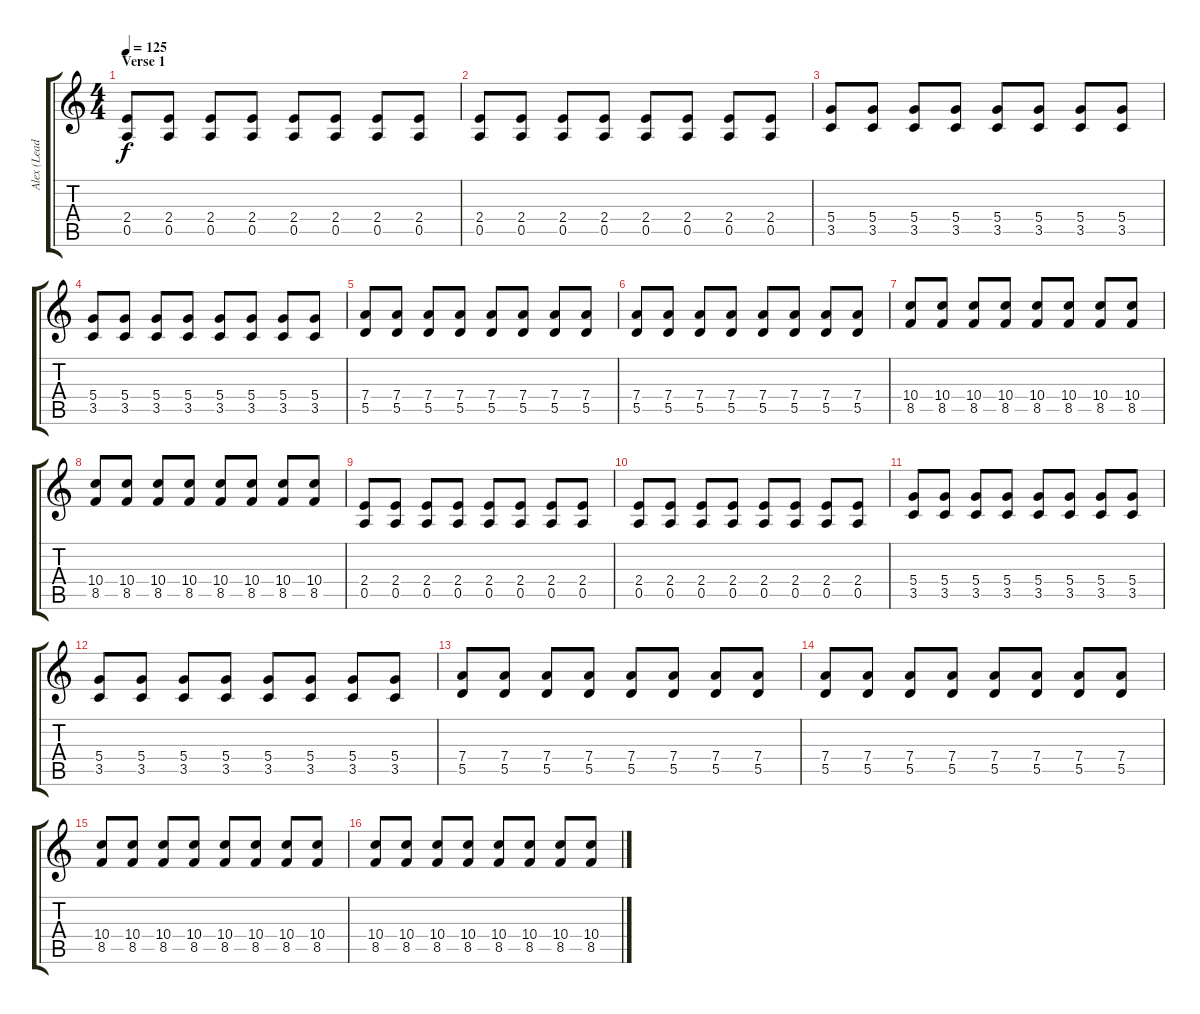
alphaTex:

\track ("Alex (Lead Guitar)" "Alex (Lead") {instrument electricguitarclean}
\staff {score tabs}
\tuning (E4 B3 G3 D3 A2 E2) {hide}
\ts (4 4)
\section ("" "Verse 1")
\tempo 125
\clef g2
\ks c
(2.4 0.5).8{dy f volume 6} (2.4 0.5).8 (2.4 0.5).8 (2.4 0.5).8 (2.4 0.5).8 (2.4 0.5).8 (2.4 0.5).8 (2.4 0.5).8 |
(2.4 0.5).8 (2.4 0.5).8 (2.4 0.5).8 (2.4 0.5).8 (2.4 0.5).8 (2.4 0.5).8 (2.4 0.5).8 (2.4 0.5).8 |
(5.4 3.5).8 (5.4 3.5).8 (5.4 3.5).8 (5.4 3.5).8 (5.4 3.5).8 (5.4 3.5).8 (5.4 3.5).8 (5.4 3.5).8 |
(5.4 3.5).8 (5.4 3.5).8 (5.4 3.5).8 (5.4 3.5).8 (5.4 3.5).8 (5.4 3.5).8 (5.4 3.5).8 (5.4 3.5).8 |
(7.4 5.5).8 (7.4 5.5).8 (7.4 5.5).8 (7.4 5.5).8 (7.4 5.5).8 (7.4 5.5).8 (7.4 5.5).8 (7.4 5.5).8 |
(7.4 5.5).8 (7.4 5.5).8 (7.4 5.5).8 (7.4 5.5).8 (7.4 5.5).8 (7.4 5.5).8 (7.4 5.5).8 (7.4 5.5).8 |
(10.4 8.5).8 (10.4 8.5).8 (10.4 8.5).8 (10.4 8.5).8 (10.4 8.5).8 (10.4 8.5).8 (10.4 8.5).8 (10.4 8.5).8 |
(10.4 8.5).8 (10.4 8.5).8 (10.4 8.5).8 (10.4 8.5).8 (10.4 8.5).8 (10.4 8.5).8 (10.4 8.5).8 (10.4 8.5).8 |
(2.4 0.5).8 (2.4 0.5).8 (2.4 0.5).8 (2.4 0.5).8 (2.4 0.5).8 (2.4 0.5).8 (2.4 0.5).8 (2.4 0.5).8 |
(2.4 0.5).8 (2.4 0.5).8 (2.4 0.5).8 (2.4 0.5).8 (2.4 0.5).8 (2.4 0.5).8 (2.4 0.5).8 (2.4 0.5).8 |
(5.4 3.5).8 (5.4 3.5).8 (5.4 3.5).8 (5.4 3.5).8 (5.4 3.5).8 (5.4 3.5).8 (5.4 3.5).8 (5.4 3.5).8 |
(5.4 3.5).8 (5.4 3.5).8 (5.4 3.5).8 (5.4 3.5).8 (5.4 3.5).8 (5.4 3.5).8 (5.4 3.5).8 (5.4 3.5).8 |
(7.4 5.5).8 (7.4 5.5).8 (7.4 5.5).8 (7.4 5.5).8 (7.4 5.5).8 (7.4 5.5).8 (7.4 5.5).8 (7.4 5.5).8 |
(7.4 5.5).8 (7.4 5.5).8 (7.4 5.5).8 (7.4 5.5).8 (7.4 5.5).8 (7.4 5.5).8 (7.4 5.5).8 (7.4 5.5).8 |
(10.4 8.5).8 (10.4 8.5).8 (10.4 8.5).8 (10.4 8.5).8 (10.4 8.5).8 (10.4 8.5).8 (10.4 8.5).8 (10.4 8.5).8 |
(10.4 8.5).8 (10.4 8.5).8 (10.4 8.5).8 (10.4 8.5).8 (10.4 8.5).8 (10.4 8.5).8 (10.4 8.5).8 (10.4 8.5).8
